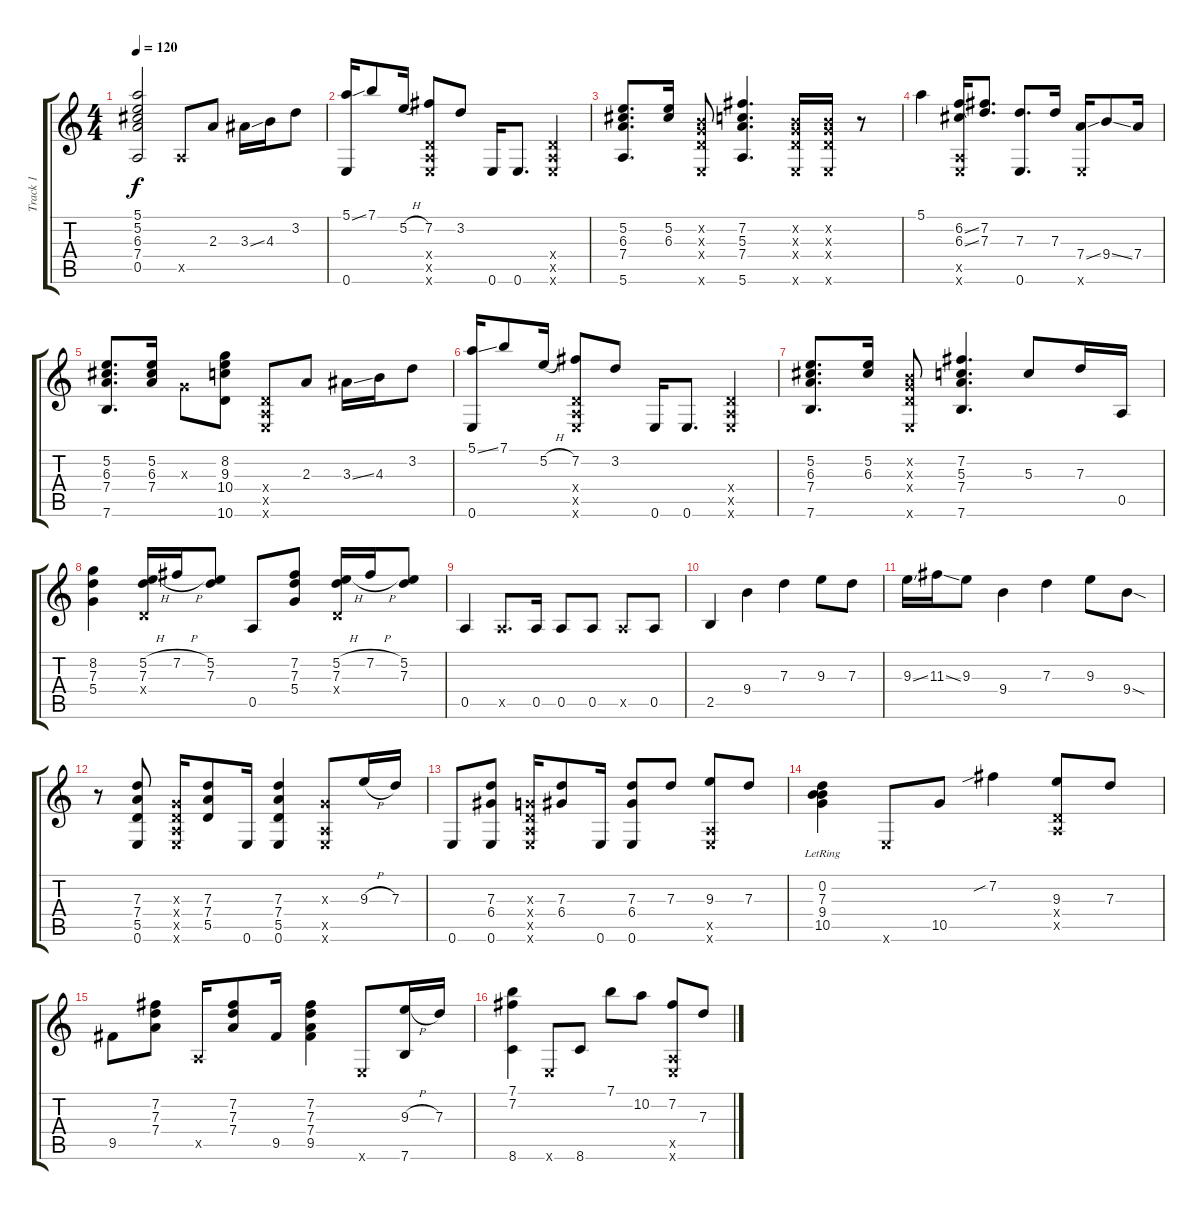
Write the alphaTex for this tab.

\track ("Track 1" "Track 1") {instrument acousticguitarsteel}
\staff {score tabs}
\tuning (E4 B3 G3 D3 A2 E2) {hide}
\ts (4 4)
\tempo 120
\clef g2
\ks c
(5.1 5.2 6.3 7.4 0.5).2{dy f} 0.5{x}.8 2.3.8 3.3{ss}.16 4.3.16 3.2.8 |
(5.1{ss} 0.6).16 7.1.8 5.2{h}.16 (7.2 0.4{x} 0.5{x} 0.6{x}).8 3.2.8 0.6.16 0.6.8{d} (0.4{x} 0.5{x} 0.6{x}).4 |
(5.2 6.3 7.4 5.6).8{d} (5.2 6.3).16 (0.2{x} 0.3{x} 0.4{x} 0.6{x}).8 (7.2 5.3 7.4 5.6).4{d} (0.2{x} 0.3{x} 0.4{x} 0.6{x}).16 (0.2{x} 0.3{x} 0.4{x} 0.6{x}).16 r.8 |
5.1.4 (6.2{ss} 6.3{ss} 0.5{x} 0.6{x}).16 (7.2 7.3).8{d} (7.3 0.6).8{d} 7.3.16 (7.4{ss} 0.6{x}).16 9.4{ss}.8 7.4.16 |
(5.2 6.3 7.4 7.6).8{d} (5.2 6.3 7.4).16 0.3{x}.8 (8.2 9.3 10.4 10.6).8 (0.4{x} 0.5{x} 0.6{x}).8 2.3.8 3.3{ss}.16 4.3.16 3.2.8 |
(5.1{ss} 0.6).16 7.1.8 5.2{h}.16 (7.2 0.4{x} 0.5{x} 0.6{x}).8 3.2.8 0.6.16 0.6.8{d} (0.4{x} 0.5{x} 0.6{x}).4 |
(5.2 6.3 7.4 7.6).8{d} (5.2 6.3).16 (0.2{x} 0.3{x} 0.4{x} 0.6{x}).8 (7.2 5.3 7.4 7.6).4{d} 5.3.8 7.3.16 0.5.16 |
(8.2 7.3 5.4).4 (5.2{h} 7.3 0.4{x}).16 7.2{h}.16 (5.2 7.3).8 0.5.8 (7.2 7.3 5.4).8 (5.2{h} 7.3 0.4{x}).16 7.2{h}.16 (5.2 7.3).8 |
0.5.4 0.5{x}.8{d} 0.5.16 0.5.8 0.5.8 0.5{x}.8 0.5.8 |
2.5.4 9.4.4 7.3.4 9.3.8 7.3.8 |
9.3{ss}.16 11.3{ss}.16 9.3.8 9.4.4 7.3.4 9.3.8 9.4{sod}.8 |
r.8 (7.3 7.4 5.5 0.6).8 (0.3{x} 0.4{x} 0.5{x} 0.6{x}).16 (7.3 7.4 5.5).8 0.6.16 (7.3 7.4 5.5 0.6).4 (0.3{x} 0.5{x} 0.6{x}).8 9.3{h}.16 7.3.16 |
0.6.8 (7.3 6.4 0.6).8 (0.3{x} 0.4{x} 0.5{x} 0.6{x}).16 (7.3 6.4).8 0.6.16 (7.3 6.4 0.6).8 7.3.8 (9.3 0.5{x} 0.6{x}).8 7.3.8 |
(0.2 7.3 9.4{lr} 10.5).4 0.6{x}.8 10.5.8 7.2{sib}.4 (9.3 0.4{x} 0.5{x}).8 7.3.8 |
9.5.8 (7.2 7.3 7.4).8 0.5{x}.16 (7.2 7.3 7.4).8 9.5.16 (7.2 7.3 7.4 9.5).4 0.6{x}.8 (9.3{h} 7.6).16 7.3.16 |
(7.1 7.2 8.6).4 0.6{x}.8 8.6.8 7.1.8 10.2.8 (7.2 0.5{x} 0.6{x}).8 7.3.8
